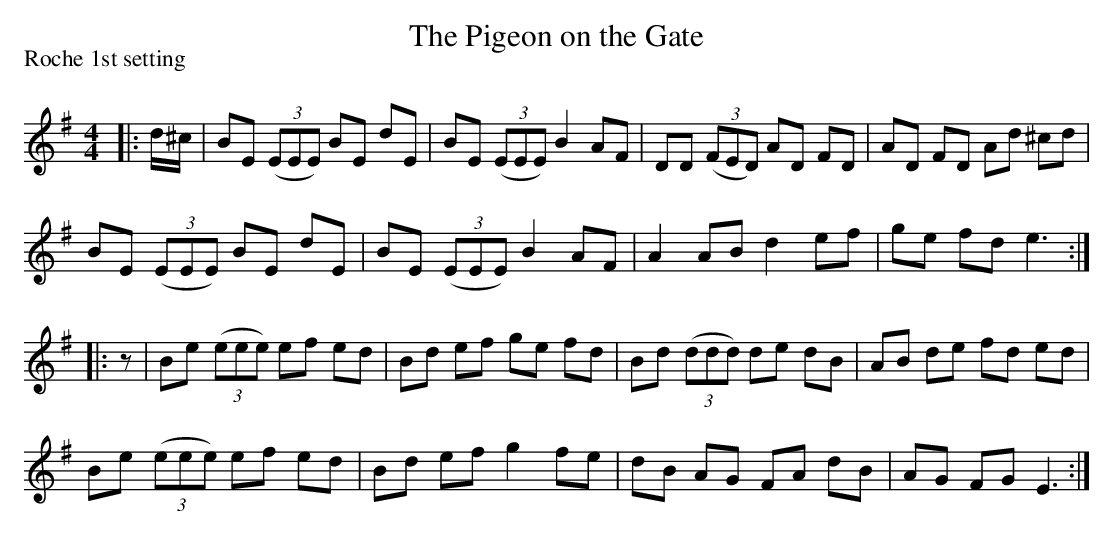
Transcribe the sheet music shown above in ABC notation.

X:1
T: The Pigeon on the Gate
P:Roche 1st setting
Q: 232
K:Em
M:4/4
L:1/8
|:d1/2^c1/2|BE ((3EEE) BE dE|BE ((3EEE) B2 AF|DD ((3FED) AD FD|AD FD Ad ^cd|
BE ((3EEE) BE dE|BE ((3EEE) B2 AF|A2 AB d2 ef|ge fd e3:|
|:z|Be ((3eee) ef ed|Bd ef ge fd|Bd ((3ddd) de dB|AB de fd ed|
Be ((3eee) ef ed|Bd ef g2 fe|dB AG FA dB|AG FG E3:|
